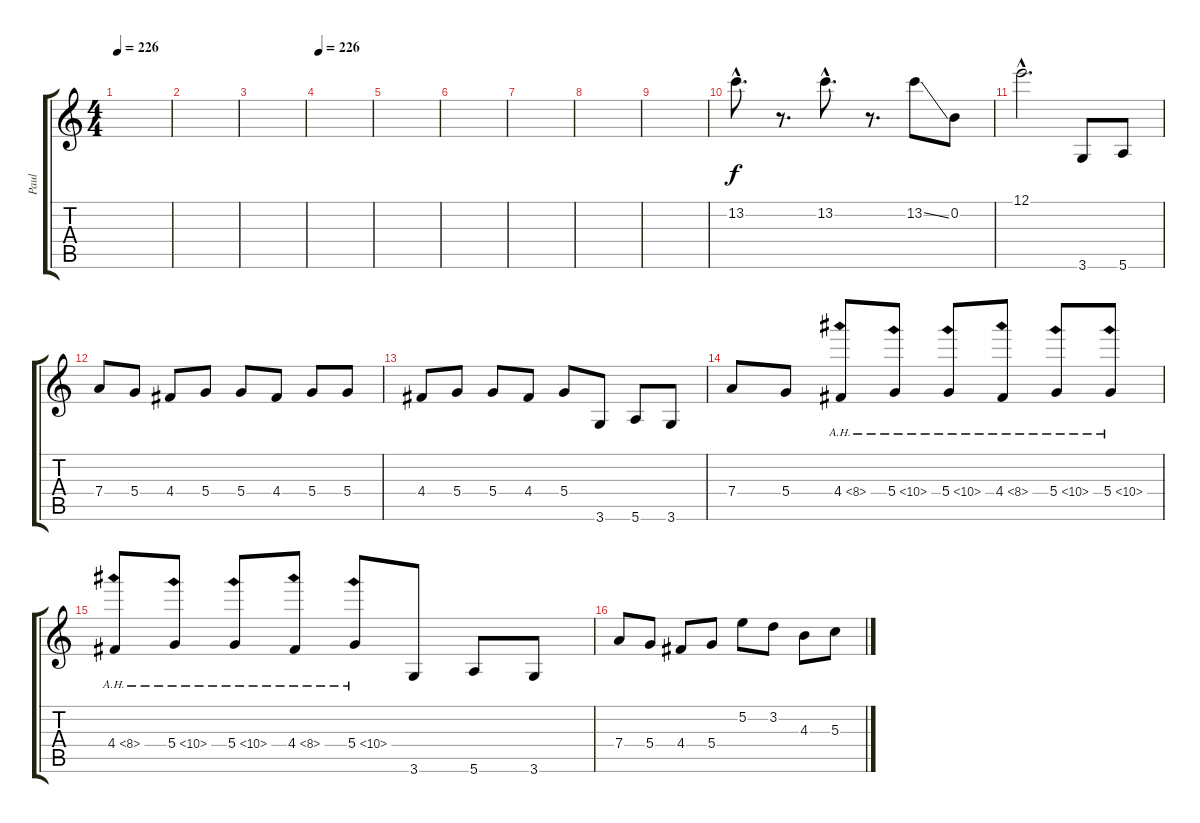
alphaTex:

\track ("Paul" "Paul") {instrument overdrivenguitar}
\staff {score tabs}
\tuning (E4 B3 G3 D3 A2 E2) {hide}
\ts (4 4)
\tempo 226
\tempo 100
\tempo 226
\clef g2
\ks c
|
|
|
\tempo 226
|
|
|
|
|
|
13.2{hac}.8{d} r.8{d} 13.2{hac}.8{d} r.8{d} 13.2{ss}.8 0.2.8 |
12.1{hac}.2{d} 3.6.8 5.6.8 |
7.4.8 5.4.8 4.4.8 5.4.8 5.4.8 4.4.8 5.4.8 5.4.8 |
4.4.8 5.4.8 5.4.8 4.4.8 5.4.8 3.6.8 5.6.8 3.6.8 |
7.4.8 5.4.8 4.4{ah 4}.8 5.4{ah 5}.8 5.4{ah 5}.8 4.4{ah 4}.8 5.4{ah 5}.8 5.4{ah 5}.8 |
4.4{ah 4}.8 5.4{ah 5}.8 5.4{ah 5}.8 4.4{ah 4}.8 5.4{ah 5}.8 3.6.8 5.6.8 3.6.8 |
7.4.8 5.4.8 4.4.8 5.4.8 5.2.8 3.2.8 4.3.8 5.3.8
